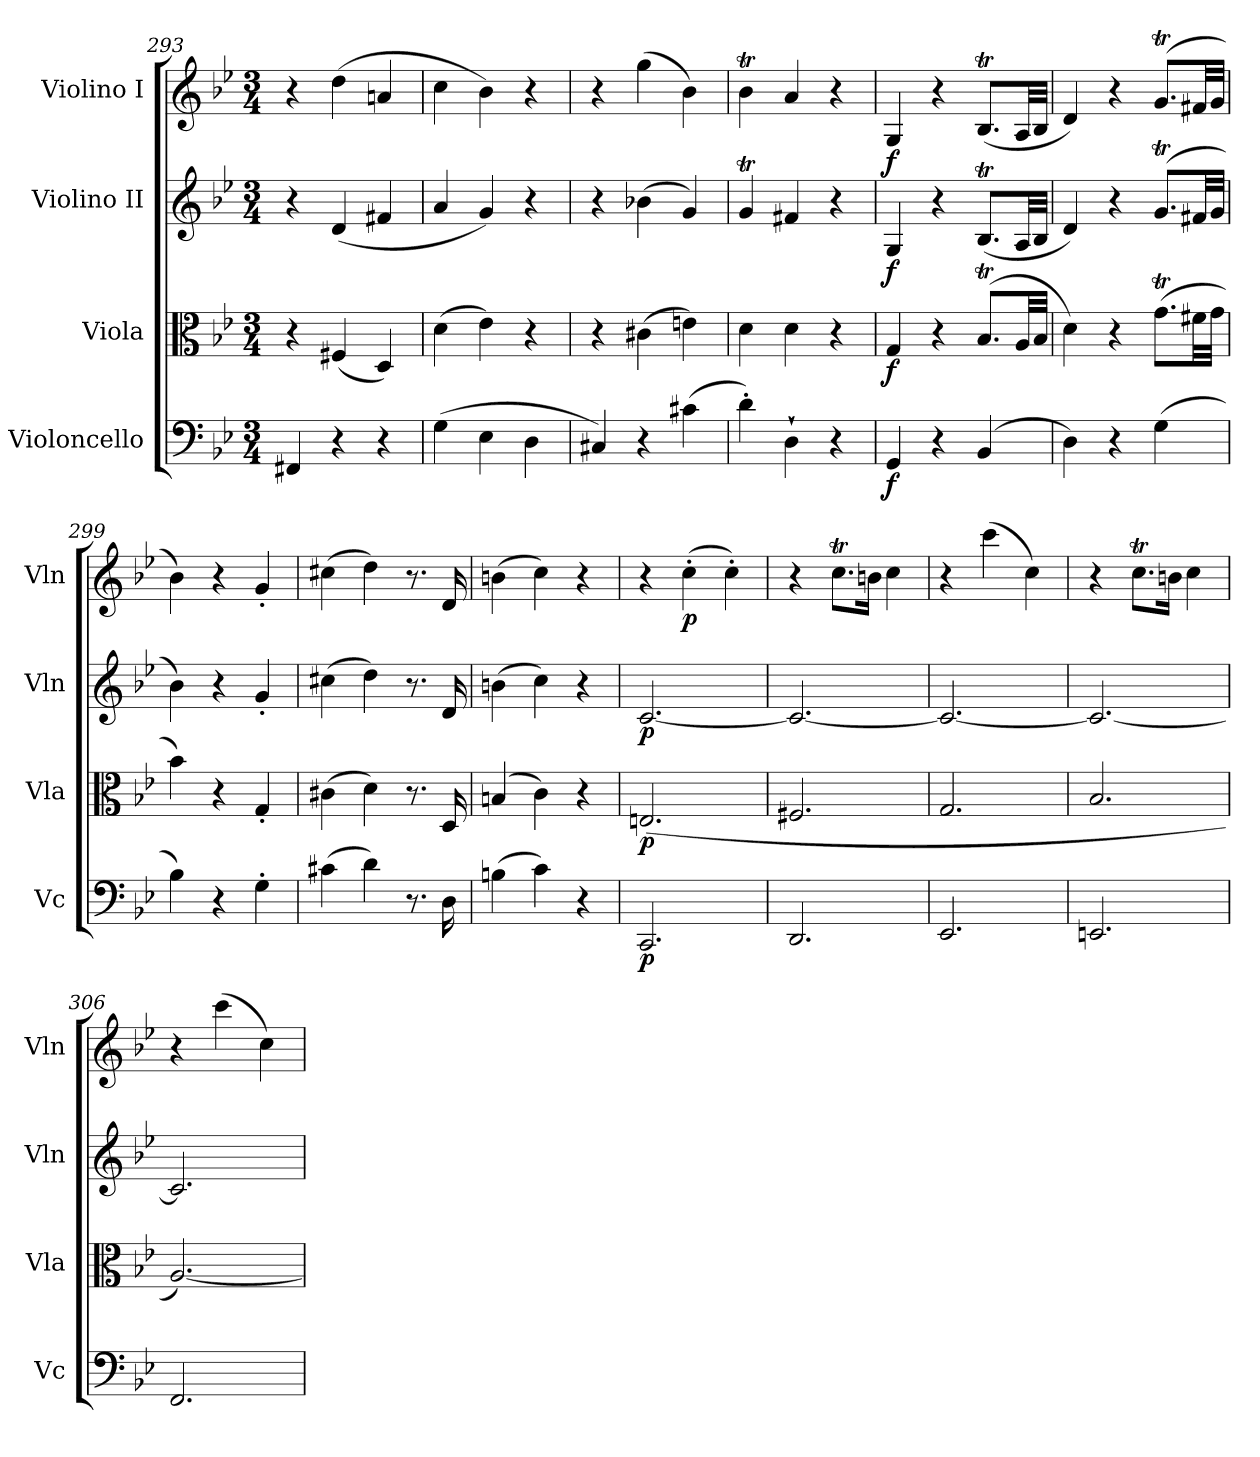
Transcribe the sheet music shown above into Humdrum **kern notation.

**kern	**dynam	**kern	**dynam	**kern	**dynam	**kern	**dynam
*part4	*part4	*part3	*part3	*part2	*part2	*part1	*part1
*staff4	*staff4	*staff3	*staff3	*staff2	*staff2	*staff1	*staff1
*I"Violoncello	*	*I"Viola	*	*I"Violino II	*	*I"Violino I	*
*I'Vc	*	*I'Vla	*	*I'Vln	*	*I'Vln	*
*clefF4	*	*clefC3	*	*clefG2	*	*clefG2	*
*k[b-e-]	*	*k[b-e-]	*	*k[b-e-]	*	*k[b-e-]	*
*M3/4	*	*M3/4	*	*M3/4	*	*M3/4	*
=293	=293	=293	=293	=293	=293	=293	=293
4FF#X	.	4r	.	4r	.	4r	.
4r	.	(4F#X	.	(4d	.	(4dd	.
4r	.	4D)	.	4f#X	.	4an	.
=294	=294	=294	=294	=294	=294	=294	=294
(4G	.	(4d	.	4a	.	4cc	.
4E-	.	4e-)	.	4g)	.	4b-)	.
4D	.	4r	.	4r	.	4r	.
=295	=295	=295	=295	=295	=295	=295	=295
4C#X)	.	4r	.	4r	.	4r	.
4r	.	(4c#X	.	(4b-X	.	(4gg	.
(4c#X	.	4en)	.	4g)	.	4b-)	.
=296	=296	=296	=296	=296	=296	=296	=296
4d')	.	4d	.	4gT	.	4b-T	.
4D`	.	4d	.	4f#X	.	4a	.
4r	.	4r	.	4r	.	4r	.
=297	=297	=297	=297	=297	=297	=297	=297
4GG	f	4G	f	4G	f	4G	f
4r	.	4r	.	4r	.	4r	.
(4BB-	.	(8.B-TL	.	(8.B-TL	.	(8.B-TL	.
.	.	32ALL	.	32ALL	.	32ALL	.
.	.	32B-JJJ	.	32B-JJJ	.	32B-JJJ	.
=298	=298	=298	=298	=298	=298	=298	=298
4D)	.	4d)	.	4d)	.	4d)	.
4r	.	4r	.	4r	.	4r	.
(4G	.	(8.gTL	.	(8.gTL	.	(8.gTL	.
.	.	32f#XLL	.	32f#XLL	.	32f#XLL	.
.	.	32gJJJ	.	32gJJJ	.	32gJJJ	.
=299	=299	=299	=299	=299	=299	=299	=299
4B-)	.	4b-)	.	4b-)	.	4b-)	.
4r	.	4r	.	4r	.	4r	.
4G'	.	4G'	.	4g'	.	4g'	.
=300	=300	=300	=300	=300	=300	=300	=300
(4c#X	.	(4c#X	.	(4cc#X	.	(4cc#X	.
4d)	.	4d)	.	4dd)	.	4dd)	.
8.r	.	8.r	.	8.r	.	8.r	.
16D	.	16D	.	16d	.	16d	.
=301	=301	=301	=301	=301	=301	=301	=301
(4Bn	.	(4Bn	.	(4bn	.	(4bn	.
4c)	.	4c)	.	4cc)	.	4cc)	.
4r	.	4r	.	4r	.	4r	.
=302	=302	=302	=302	=302	=302	=302	=302
2.CC	p	(2.En	p	[2.c	p	4r	.
.	.	.	.	.	.	(4cc'	p
.	.	.	.	.	.	4cc')	.
=303	=303	=303	=303	=303	=303	=303	=303
2.DD	.	2.F#X	.	2.c_	.	4r	.
.	.	.	.	.	.	8.ccTL	.
.	.	.	.	.	.	16bnJk	.
.	.	.	.	.	.	4cc	.
=304	=304	=304	=304	=304	=304	=304	=304
2.EE-	.	2.G	.	2.c_	.	4r	.
.	.	.	.	.	.	(4ccc	.
.	.	.	.	.	.	4cc)	.
=305	=305	=305	=305	=305	=305	=305	=305
2.EEn	.	2.B-	.	2.c_	.	4r	.
.	.	.	.	.	.	8.ccTL	.
.	.	.	.	.	.	16bnJk	.
.	.	.	.	.	.	4cc	.
=306	=306	=306	=306	=306	=306	=306	=306
2.FF	.	[2.A)	.	2.c]	.	4r	.
.	.	.	.	.	.	(4ccc	.
.	.	.	.	.	.	4cc)	.
=	=	=	=	=	=	=	=
*-	*-	*-	*-	*-	*-	*-	*-
